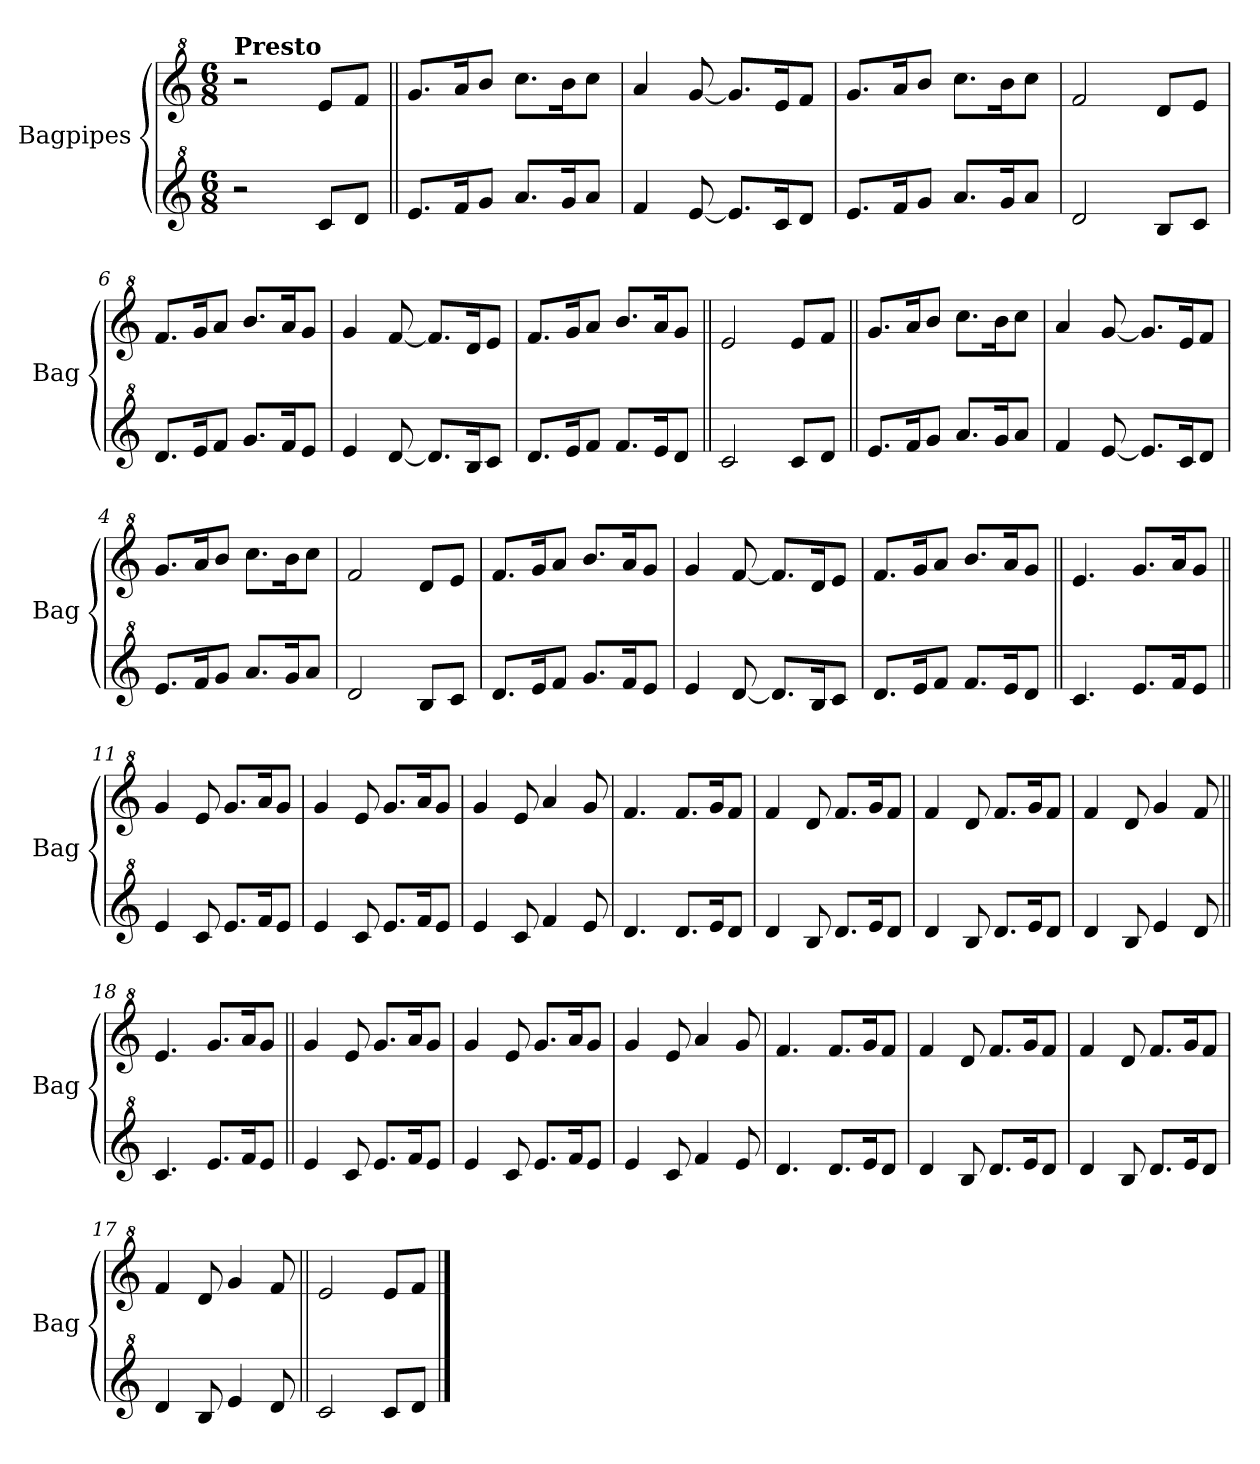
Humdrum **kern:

**kern	**kern
*part2	*part1
*staff2	*staff1
*I"Bagpipes	*I"Bagpipes
*I'Bag	*I'Bag
*clefG^2	*clefG^2
*k[]	*k[]
*M6/8	*M6/8
=1	=1
!	!LO:TX:a:B:t=Presto
2r	2r
8cc/L	8ee/L
8dd/J	8ff/J
=2||	=2||
8.ee/L	8.gg/L
16ff/K	16aa/K
8gg/J	8bb/J
8.aa/L	8.ccc\L
16gg/K	16bb\K
8aa/J	8ccc\J
=3	=3
4ff/	4aa/
[8ee/	[8gg/
8.ee/L]	8.gg/L]
16cc/K	16ee/K
8dd/J	8ff/J
=4	=4
8.ee/L	8.gg/L
16ff/K	16aa/K
8gg/J	8bb/J
8.aa/L	8.ccc\L
16gg/K	16bb\K
8aa/J	8ccc\J
=5	=5
2dd/	2ff/
8b/L	8dd/L
8cc/J	8ee/J
=6	=6
8.dd/L	8.ff/L
16ee/K	16gg/K
8ff/J	8aa/J
8.gg/L	8.bb/L
16ff/K	16aa/K
8ee/J	8gg/J
=7	=7
4ee/	4gg/
[8dd/	[8ff/
8.dd/L]	8.ff/L]
16b/K	16dd/K
8cc/J	8ee/J
!!LO:LB:g=z
=8	=8
8.dd/L	8.ff/L
16ee/K	16gg/K
8ff/J	8aa/J
8.ff/L	8.bb/L
16ee/K	16aa/K
8dd/J	8gg/J
=9||	=9||
2cc/	2ee/
8cc/L	8ee/L
8dd/J	8ff/J
=2||	=2||
8.ee/L	8.gg/L
16ff/K	16aa/K
8gg/J	8bb/J
8.aa/L	8.ccc\L
16gg/K	16bb\K
8aa/J	8ccc\J
=3	=3
4ff/	4aa/
[8ee/	[8gg/
8.ee/L]	8.gg/L]
16cc/K	16ee/K
8dd/J	8ff/J
=4	=4
8.ee/L	8.gg/L
16ff/K	16aa/K
8gg/J	8bb/J
8.aa/L	8.ccc\L
16gg/K	16bb\K
8aa/J	8ccc\J
=5	=5
2dd/	2ff/
8b/L	8dd/L
8cc/J	8ee/J
=6	=6
8.dd/L	8.ff/L
16ee/K	16gg/K
8ff/J	8aa/J
8.gg/L	8.bb/L
16ff/K	16aa/K
8ee/J	8gg/J
=7	=7
4ee/	4gg/
[8dd/	[8ff/
8.dd/L]	8.ff/L]
16b/K	16dd/K
8cc/J	8ee/J
!!LO:LB:g=z
=8	=8
8.dd/L	8.ff/L
16ee/K	16gg/K
8ff/J	8aa/J
8.ff/L	8.bb/L
16ee/K	16aa/K
8dd/J	8gg/J
=10||	=10||
4.cc/	4.ee/
8.ee/L	8.gg/L
16ff/K	16aa/K
8ee/J	8gg/J
=11||	=11||
4ee/	4gg/
8cc/	8ee/
8.ee/L	8.gg/L
16ff/K	16aa/K
8ee/J	8gg/J
=12	=12
4ee/	4gg/
8cc/	8ee/
8.ee/L	8.gg/L
16ff/K	16aa/K
8ee/J	8gg/J
=13	=13
4ee/	4gg/
8cc/	8ee/
4ff/	4aa/
8ee/	8gg/
=14	=14
4.dd/	4.ff/
8.dd/L	8.ff/L
16ee/K	16gg/K
8dd/J	8ff/J
=15	=15
4dd/	4ff/
8b/	8dd/
8.dd/L	8.ff/L
16ee/K	16gg/K
8dd/J	8ff/J
!!LO:LB:g=z
=16	=16
4dd/	4ff/
8b/	8dd/
8.dd/L	8.ff/L
16ee/K	16gg/K
8dd/J	8ff/J
=17	=17
4dd/	4ff/
8b/	8dd/
4ee/	4gg/
8dd/	8ff/
=18||	=18||
4.cc/	4.ee/
8.ee/L	8.gg/L
16ff/K	16aa/K
8ee/J	8gg/J
=11||	=11||
4ee/	4gg/
8cc/	8ee/
8.ee/L	8.gg/L
16ff/K	16aa/K
8ee/J	8gg/J
=12	=12
4ee/	4gg/
8cc/	8ee/
8.ee/L	8.gg/L
16ff/K	16aa/K
8ee/J	8gg/J
=13	=13
4ee/	4gg/
8cc/	8ee/
4ff/	4aa/
8ee/	8gg/
=14	=14
4.dd/	4.ff/
8.dd/L	8.ff/L
16ee/K	16gg/K
8dd/J	8ff/J
=15	=15
4dd/	4ff/
8b/	8dd/
8.dd/L	8.ff/L
16ee/K	16gg/K
8dd/J	8ff/J
!!LO:LB:g=z
=16	=16
4dd/	4ff/
8b/	8dd/
8.dd/L	8.ff/L
16ee/K	16gg/K
8dd/J	8ff/J
=17	=17
4dd/	4ff/
8b/	8dd/
4ee/	4gg/
8dd/	8ff/
=19||	=19||
2cc/	2ee/
8cc/L	8ee/L
8dd/J	8ff/J
==	==
*-	*-
